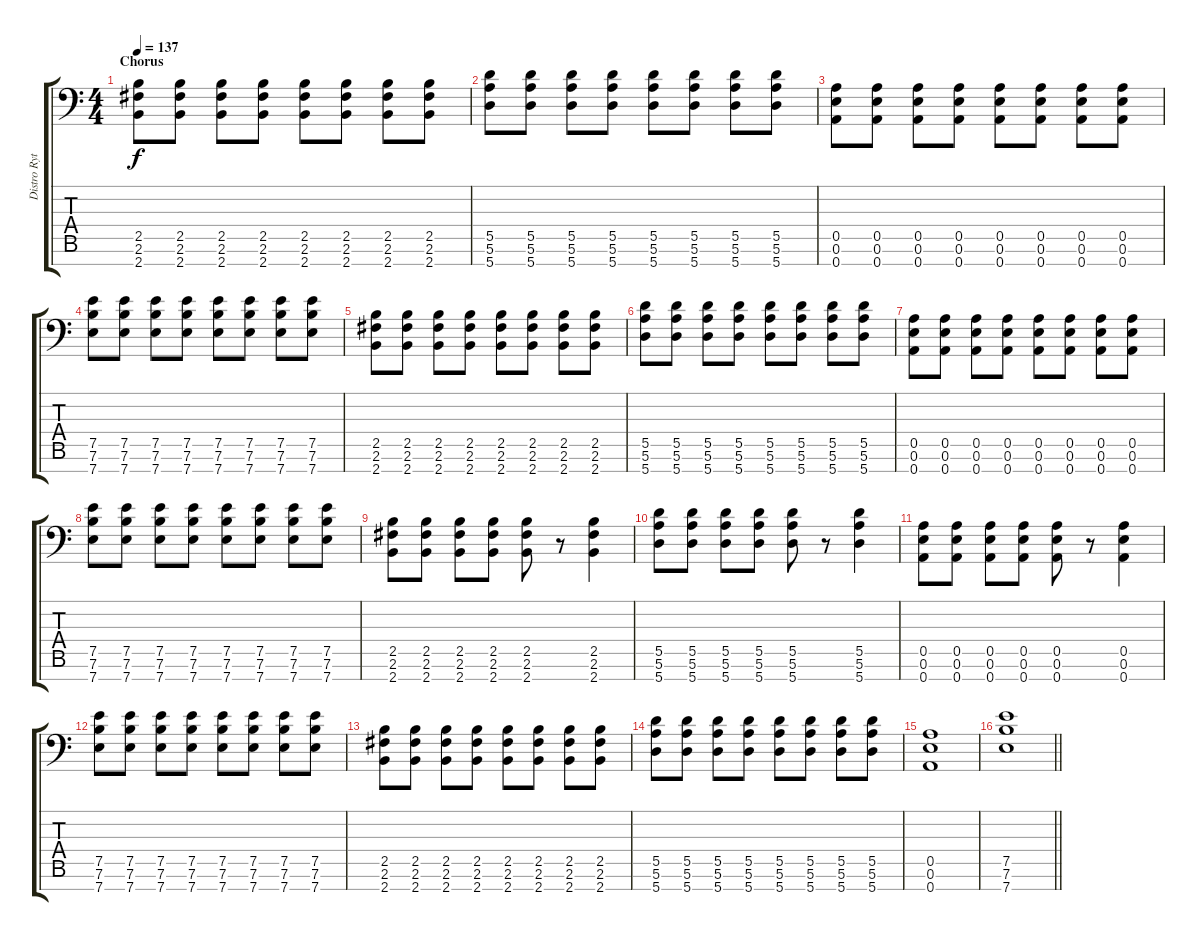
\track ("Distro Rythme" "Distro Ryt") {instrument distortionguitar}
\staff {score tabs}
\tuning (E4 B3 G3 D3 A2 E2 A1) {hide}
\ts (4 4)
\section ("" "Chorus")
\tempo 137
\clef f4
\ks c
(2.5 2.6 2.7).8{dy f} (2.5 2.6 2.7).8 (2.5 2.6 2.7).8 (2.5 2.6 2.7).8 (2.5 2.6 2.7).8 (2.5 2.6 2.7).8 (2.5 2.6 2.7).8 (2.5 2.6 2.7).8 |
(5.5 5.6 5.7).8 (5.5 5.6 5.7).8 (5.5 5.6 5.7).8 (5.5 5.6 5.7).8 (5.5 5.6 5.7).8 (5.5 5.6 5.7).8 (5.5 5.6 5.7).8 (5.5 5.6 5.7).8 |
(0.5 0.6 0.7).8 (0.5 0.6 0.7).8 (0.5 0.6 0.7).8 (0.5 0.6 0.7).8 (0.5 0.6 0.7).8 (0.5 0.6 0.7).8 (0.5 0.6 0.7).8 (0.5 0.6 0.7).8 |
(7.5 7.6 7.7).8 (7.5 7.6 7.7).8 (7.5 7.6 7.7).8 (7.5 7.6 7.7).8 (7.5 7.6 7.7).8 (7.5 7.6 7.7).8 (7.5 7.6 7.7).8 (7.5 7.6 7.7).8 |
(2.5 2.6 2.7).8 (2.5 2.6 2.7).8 (2.5 2.6 2.7).8 (2.5 2.6 2.7).8 (2.5 2.6 2.7).8 (2.5 2.6 2.7).8 (2.5 2.6 2.7).8 (2.5 2.6 2.7).8 |
(5.5 5.6 5.7).8 (5.5 5.6 5.7).8 (5.5 5.6 5.7).8 (5.5 5.6 5.7).8 (5.5 5.6 5.7).8 (5.5 5.6 5.7).8 (5.5 5.6 5.7).8 (5.5 5.6 5.7).8 |
(0.5 0.6 0.7).8 (0.5 0.6 0.7).8 (0.5 0.6 0.7).8 (0.5 0.6 0.7).8 (0.5 0.6 0.7).8 (0.5 0.6 0.7).8 (0.5 0.6 0.7).8 (0.5 0.6 0.7).8 |
(7.5 7.6 7.7).8 (7.5 7.6 7.7).8 (7.5 7.6 7.7).8 (7.5 7.6 7.7).8 (7.5 7.6 7.7).8 (7.5 7.6 7.7).8 (7.5 7.6 7.7).8 (7.5 7.6 7.7).8 |
(2.5 2.6 2.7).8 (2.5 2.6 2.7).8 (2.5 2.6 2.7).8 (2.5 2.6 2.7).8 (2.5 2.6 2.7).8 r.8 (2.5 2.6 2.7).4 |
(5.5 5.6 5.7).8 (5.5 5.6 5.7).8 (5.5 5.6 5.7).8 (5.5 5.6 5.7).8 (5.5 5.6 5.7).8 r.8 (5.5 5.6 5.7).4 |
(0.5 0.6 0.7).8 (0.5 0.6 0.7).8 (0.5 0.6 0.7).8 (0.5 0.6 0.7).8 (0.5 0.6 0.7).8 r.8 (0.5 0.6 0.7).4 |
(7.5 7.6 7.7).8 (7.5 7.6 7.7).8 (7.5 7.6 7.7).8 (7.5 7.6 7.7).8 (7.5 7.6 7.7).8 (7.5 7.6 7.7).8 (7.5 7.6 7.7).8 (7.5 7.6 7.7).8 |
(2.5 2.6 2.7).8 (2.5 2.6 2.7).8 (2.5 2.6 2.7).8 (2.5 2.6 2.7).8 (2.5 2.6 2.7).8 (2.5 2.6 2.7).8 (2.5 2.6 2.7).8 (2.5 2.6 2.7).8 |
(5.5 5.6 5.7).8 (5.5 5.6 5.7).8 (5.5 5.6 5.7).8 (5.5 5.6 5.7).8 (5.5 5.6 5.7).8 (5.5 5.6 5.7).8 (5.5 5.6 5.7).8 (5.5 5.6 5.7).8 |
(0.5 0.6 0.7).1 |
\barLineRight lightlight
(7.5 7.6 7.7).1
